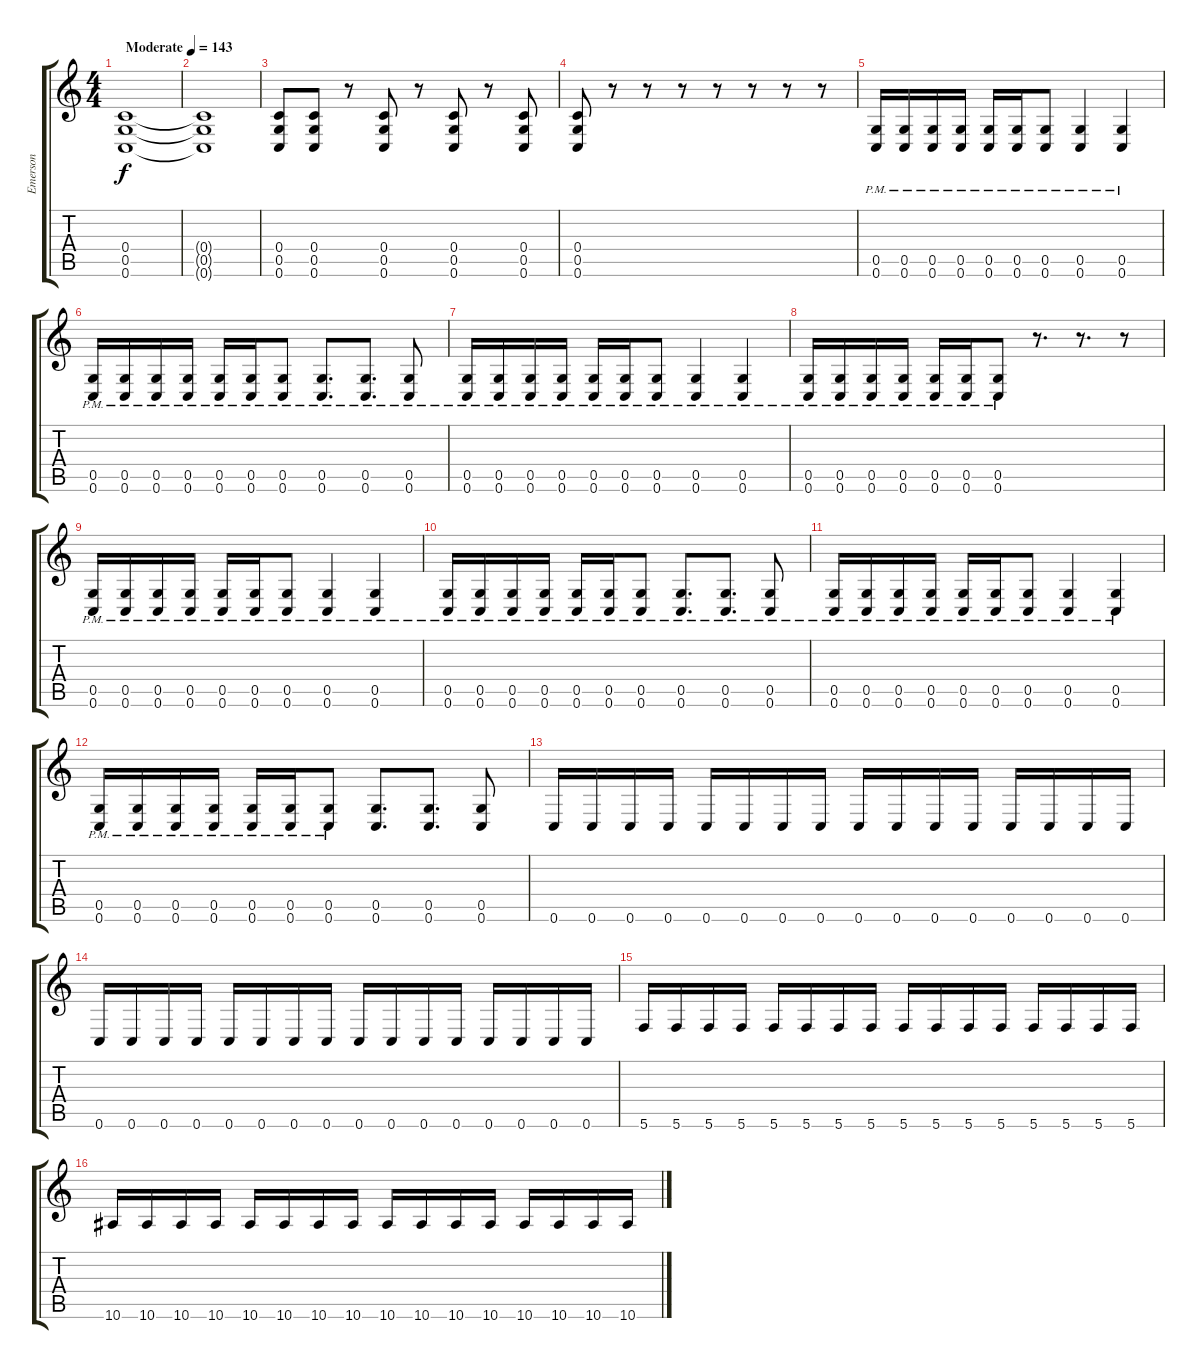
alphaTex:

\track ("Emerson" "Emerson") {instrument distortionguitar}
\staff {score tabs}
\tuning (D4 A3 F3 C3 G2 C2) {hide}
\ts (4 4)
\tempo (143 "Moderate")
\clef g2
\ks c
(0.4 0.5 0.6).1{dy f instrument distortionguitar} |
(0.4{t} 0.5{t} 0.6{t}).1 |
(0.4 0.5 0.6).8 (0.4 0.5 0.6).8 r.8 (0.4 0.5 0.6).8 r.8 (0.4 0.5 0.6).8 r.8 (0.4 0.5 0.6).8 |
(0.4 0.5 0.6).8 r.8 r.8 r.8 r.8 r.8 r.8 r.8 |
(0.5{pm} 0.6{pm}).16 (0.5{pm} 0.6{pm}).16 (0.5{pm} 0.6{pm}).16 (0.5{pm} 0.6{pm}).16 (0.5{pm} 0.6{pm}).16 (0.5{pm} 0.6{pm}).16 (0.5{pm} 0.6{pm}).8 (0.5{pm} 0.6{pm}).4 (0.5{pm} 0.6{pm}).4 |
(0.5{pm} 0.6{pm}).16 (0.5{pm} 0.6{pm}).16 (0.5{pm} 0.6{pm}).16 (0.5{pm} 0.6{pm}).16 (0.5{pm} 0.6{pm}).16 (0.5{pm} 0.6{pm}).16 (0.5{pm} 0.6{pm}).8 (0.5{pm} 0.6{pm}).8{d} (0.5{pm} 0.6{pm}).8{d} (0.5{pm} 0.6{pm}).8 |
(0.5{pm} 0.6{pm}).16 (0.5{pm} 0.6{pm}).16 (0.5{pm} 0.6{pm}).16 (0.5{pm} 0.6{pm}).16 (0.5{pm} 0.6{pm}).16 (0.5{pm} 0.6{pm}).16 (0.5{pm} 0.6{pm}).8 (0.5{pm} 0.6{pm}).4 (0.5{pm} 0.6{pm}).4 |
(0.5{pm} 0.6{pm}).16 (0.5{pm} 0.6{pm}).16 (0.5{pm} 0.6{pm}).16 (0.5{pm} 0.6{pm}).16 (0.5{pm} 0.6{pm}).16 (0.5{pm} 0.6{pm}).16 (0.5{pm} 0.6{pm}).8 r.8{d} r.8{d} r.8 |
(0.5{pm} 0.6{pm}).16 (0.5{pm} 0.6{pm}).16 (0.5{pm} 0.6{pm}).16 (0.5{pm} 0.6{pm}).16 (0.5{pm} 0.6{pm}).16 (0.5{pm} 0.6{pm}).16 (0.5{pm} 0.6{pm}).8 (0.5{pm} 0.6{pm}).4 (0.5{pm} 0.6{pm}).4 |
(0.5{pm} 0.6{pm}).16 (0.5{pm} 0.6{pm}).16 (0.5{pm} 0.6{pm}).16 (0.5{pm} 0.6{pm}).16 (0.5{pm} 0.6{pm}).16 (0.5{pm} 0.6{pm}).16 (0.5{pm} 0.6{pm}).8 (0.5{pm} 0.6{pm}).8{d} (0.5{pm} 0.6{pm}).8{d} (0.5{pm} 0.6{pm}).8 |
(0.5{pm} 0.6{pm}).16 (0.5{pm} 0.6{pm}).16 (0.5{pm} 0.6{pm}).16 (0.5{pm} 0.6{pm}).16 (0.5{pm} 0.6{pm}).16 (0.5{pm} 0.6{pm}).16 (0.5{pm} 0.6{pm}).8 (0.5{pm} 0.6{pm}).4 (0.5{pm} 0.6{pm}).4 |
(0.5{pm} 0.6{pm}).16 (0.5{pm} 0.6{pm}).16 (0.5{pm} 0.6{pm}).16 (0.5{pm} 0.6{pm}).16 (0.5{pm} 0.6{pm}).16 (0.5{pm} 0.6{pm}).16 (0.5{pm} 0.6{pm}).8 (0.5 0.6).8{d} (0.5 0.6).8{d} (0.5 0.6).8 |
0.6.16 0.6.16 0.6.16 0.6.16 0.6.16 0.6.16 0.6.16 0.6.16 0.6.16 0.6.16 0.6.16 0.6.16 0.6.16 0.6.16 0.6.16 0.6.16 |
0.6.16 0.6.16 0.6.16 0.6.16 0.6.16 0.6.16 0.6.16 0.6.16 0.6.16 0.6.16 0.6.16 0.6.16 0.6.16 0.6.16 0.6.16 0.6.16 |
5.6.16 5.6.16 5.6.16 5.6.16 5.6.16 5.6.16 5.6.16 5.6.16 5.6.16 5.6.16 5.6.16 5.6.16 5.6.16 5.6.16 5.6.16 5.6.16 |
10.6.16 10.6.16 10.6.16 10.6.16 10.6.16 10.6.16 10.6.16 10.6.16 10.6.16 10.6.16 10.6.16 10.6.16 10.6.16 10.6.16 10.6.16 10.6.16
